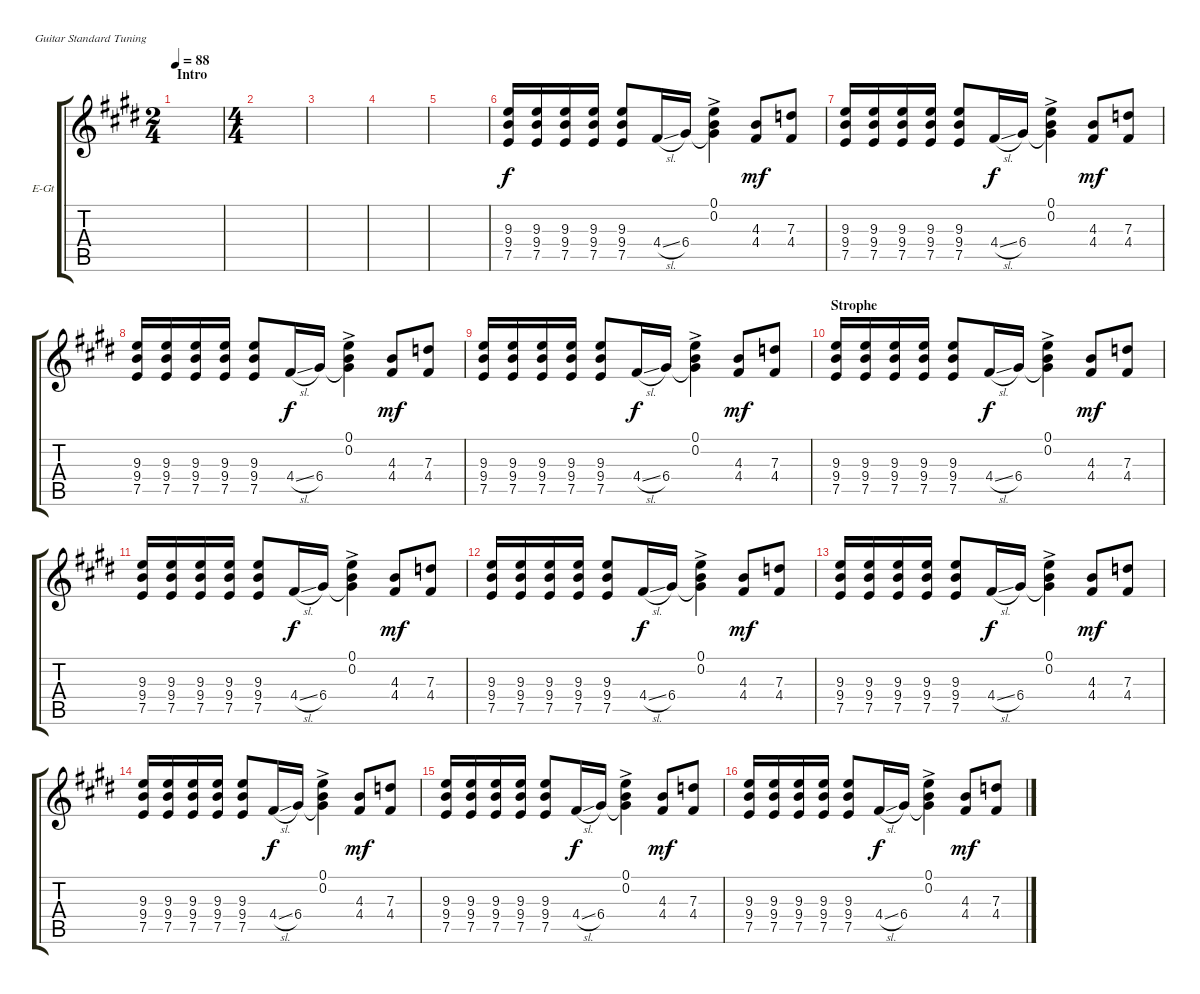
\defaultSystemsLayout 4
\bracketExtendMode groupsimilarinstruments
\firstSystemTrackNameOrientation horizontal
\otherSystemsTrackNameOrientation horizontal
\track ("Electric Guitar" "E-Gt") {instrument distortionguitar}
\staff {score tabs}
\tuning (E4 B3 G3 D3 A2 E2)
\ts (2 4)
\section ("" "Intro")
\tempo 88
\clef g2
\ks e
|
\ts (4 4)
|
|
|
|
(7.5 9.4 9.3).16 (9.3 9.4 7.5).16 (7.5 9.4 9.3).16 (7.5 9.4 9.3).16 (7.5 9.4 9.3).8 4.4{sl}.16{dy f} 6.4.16 (0.2{ac} 0.1{ac} 6.4{t}).4 (4.4 4.3).8{dy mf} (4.4 7.3).8 |
(7.5 9.4 9.3).16 (9.3 9.4 7.5).16 (7.5 9.4 9.3).16 (7.5 9.4 9.3).16 (7.5 9.4 9.3).8 4.4{sl}.16{dy f} 6.4.16 (0.2{ac} 0.1{ac} 6.4{t}).4 (4.4 4.3).8{dy mf} (4.4 7.3).8 |
(7.5 9.4 9.3).16 (9.3 9.4 7.5).16 (7.5 9.4 9.3).16 (7.5 9.4 9.3).16 (7.5 9.4 9.3).8 4.4{sl}.16{dy f} 6.4.16 (0.2{ac} 0.1{ac} 6.4{t}).4 (4.4 4.3).8{dy mf} (4.4 7.3).8 |
(7.5 9.4 9.3).16 (9.3 9.4 7.5).16 (7.5 9.4 9.3).16 (7.5 9.4 9.3).16 (7.5 9.4 9.3).8 4.4{sl}.16{dy f} 6.4.16 (0.2{ac} 0.1{ac} 6.4{t}).4 (4.4 4.3).8{dy mf} (4.4 7.3).8 |
\section ("" "Strophe")
(7.5 9.4 9.3).16 (9.3 9.4 7.5).16 (7.5 9.4 9.3).16 (7.5 9.4 9.3).16 (7.5 9.4 9.3).8 4.4{sl}.16{dy f} 6.4.16 (0.2{ac} 0.1{ac} 6.4{t}).4 (4.4 4.3).8{dy mf} (4.4 7.3).8 |
(7.5 9.4 9.3).16 (9.3 9.4 7.5).16 (7.5 9.4 9.3).16 (7.5 9.4 9.3).16 (7.5 9.4 9.3).8 4.4{sl}.16{dy f} 6.4.16 (0.2{ac} 0.1{ac} 6.4{t}).4 (4.4 4.3).8{dy mf} (4.4 7.3).8 |
(7.5 9.4 9.3).16 (9.3 9.4 7.5).16 (7.5 9.4 9.3).16 (7.5 9.4 9.3).16 (7.5 9.4 9.3).8 4.4{sl}.16{dy f} 6.4.16 (0.2{ac} 0.1{ac} 6.4{t}).4 (4.4 4.3).8{dy mf} (4.4 7.3).8 |
(7.5 9.4 9.3).16 (9.3 9.4 7.5).16 (7.5 9.4 9.3).16 (7.5 9.4 9.3).16 (7.5 9.4 9.3).8 4.4{sl}.16{dy f} 6.4.16 (0.2{ac} 0.1{ac} 6.4{t}).4 (4.4 4.3).8{dy mf} (4.4 7.3).8 |
(7.5 9.4 9.3).16 (9.3 9.4 7.5).16 (7.5 9.4 9.3).16 (7.5 9.4 9.3).16 (7.5 9.4 9.3).8 4.4{sl}.16{dy f} 6.4.16 (0.2{ac} 0.1{ac} 6.4{t}).4 (4.4 4.3).8{dy mf} (4.4 7.3).8 |
(7.5 9.4 9.3).16 (9.3 9.4 7.5).16 (7.5 9.4 9.3).16 (7.5 9.4 9.3).16 (7.5 9.4 9.3).8 4.4{sl}.16{dy f} 6.4.16 (0.2{ac} 0.1{ac} 6.4{t}).4 (4.4 4.3).8{dy mf} (4.4 7.3).8 |
(7.5 9.4 9.3).16 (9.3 9.4 7.5).16 (7.5 9.4 9.3).16 (7.5 9.4 9.3).16 (7.5 9.4 9.3).8 4.4{sl}.16{dy f} 6.4.16 (0.2{ac} 0.1{ac} 6.4{t}).4 (4.4 4.3).8{dy mf} (4.4 7.3).8
